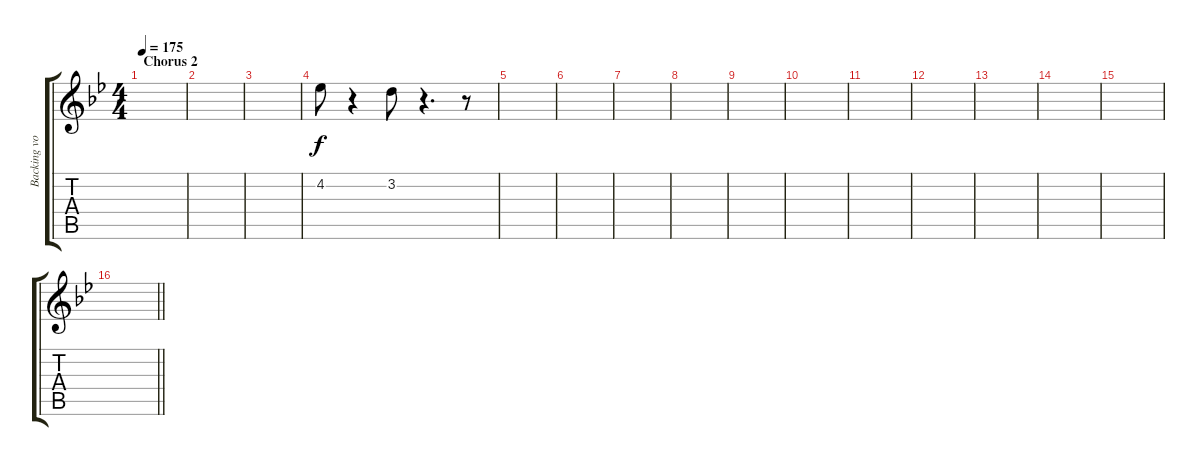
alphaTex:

\track ("Backing vocals" "Backing vo") {instrument bassoon}
\staff {score tabs}
\tuning (E5 B4 G4 D4 A3 E3) {hide}
\ts (4 4)
\section ("" "Chorus 2")
\tempo 175
\clef g2
\ks bb
|
|
|
4.2.8 r.4 3.2.8 r.4{d} r.8 |
|
|
|
|
|
|
|
|
|
|
|
\barLineRight lightlight
